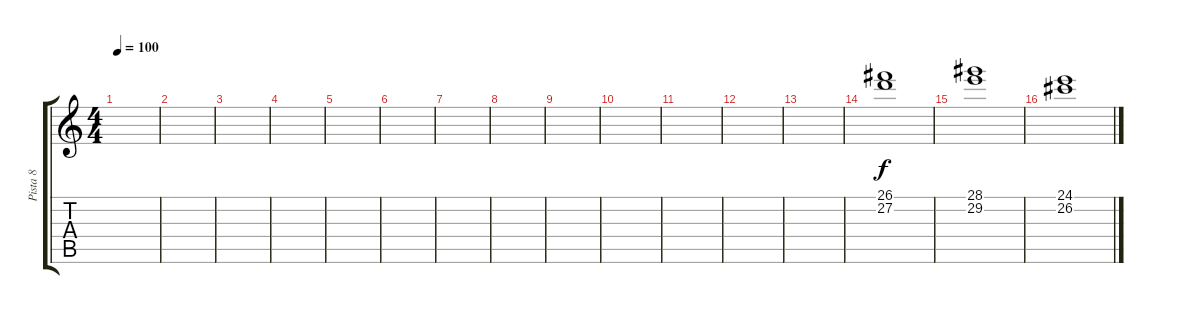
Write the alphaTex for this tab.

\track ("Pista 8" "Pista 8") {instrument drawbarorgan}
\staff {score tabs}
\tuning (E4 B3 G3 D3 A2 E2) {hide}
\ts (4 4)
\tempo 100
\clef g2
\ks c
|
|
|
|
|
|
|
|
|
|
|
|
|
(26.1 27.2).1{volume 8 balance 8 instrument rockorgan} |
(28.1 29.2).1 |
(24.1 26.2).1
